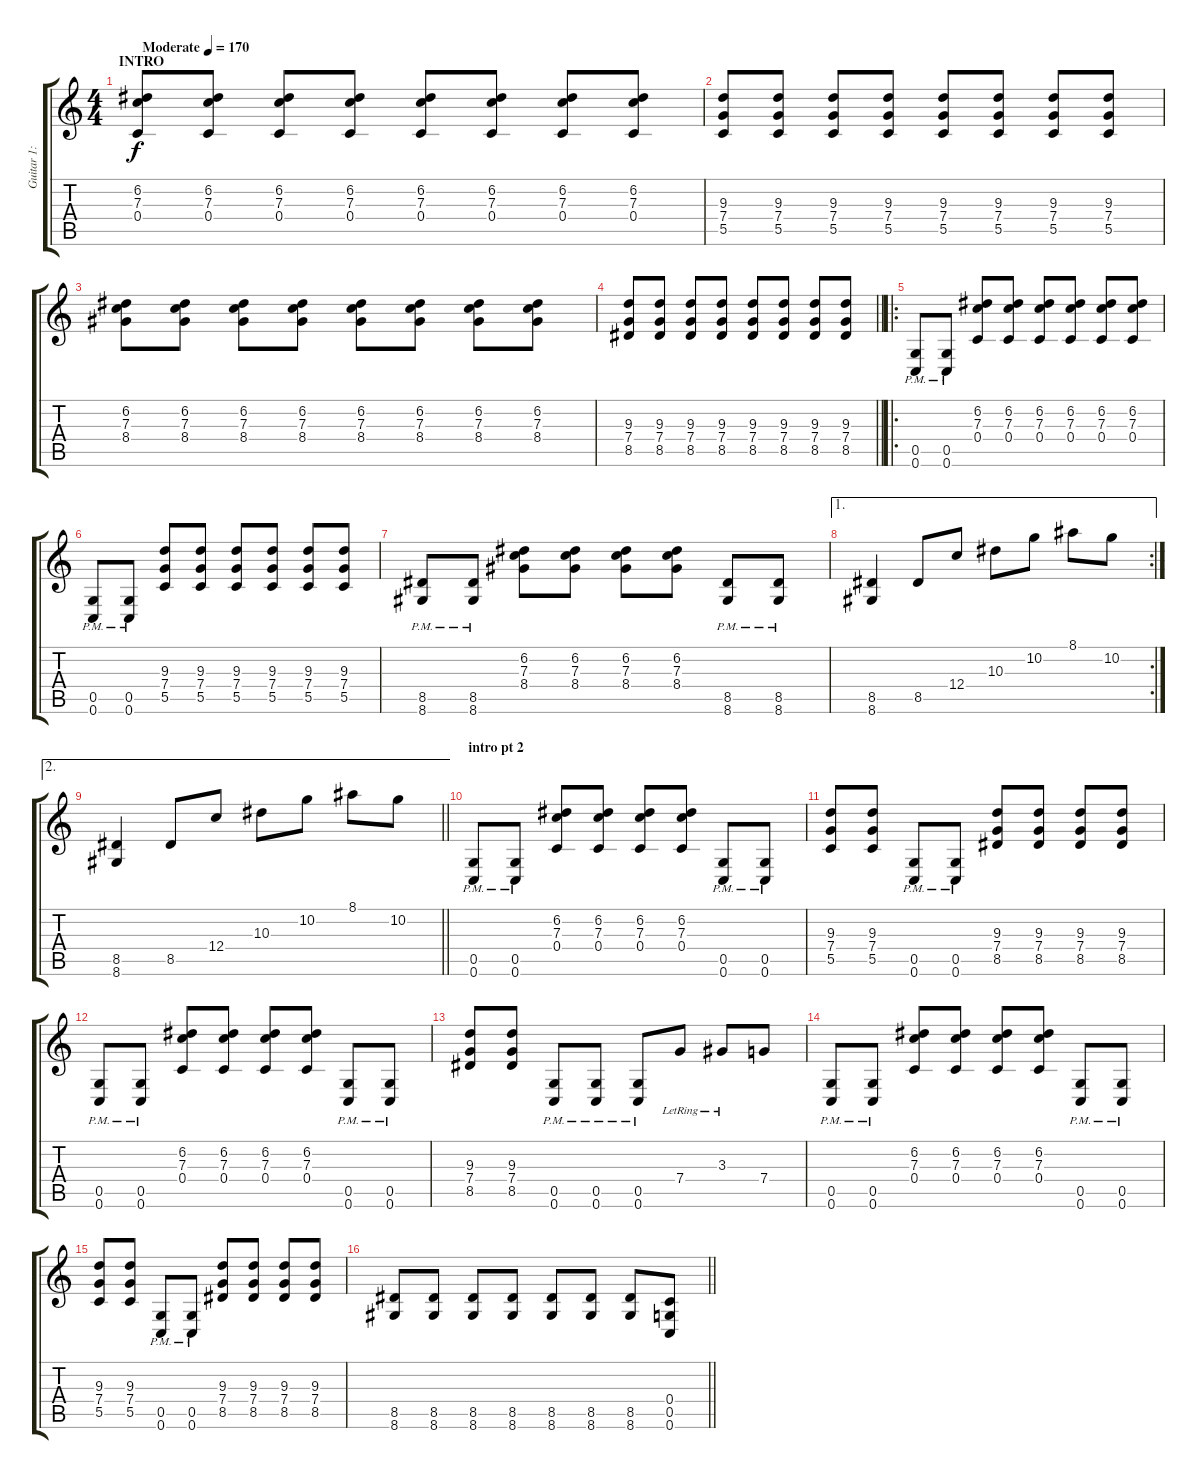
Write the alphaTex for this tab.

\track ("Guitar 1: Johan" "Guitar 1: ") {instrument overdrivenguitar}
\staff {score tabs}
\tuning (D4 A3 F3 C3 G2 C2) {hide}
\ts (4 4)
\section ("" "INTRO")
\tempo (170 "Moderate")
\clef g2
\ks c
(6.2 7.3 0.4).8{dy f volume 6 instrument overdrivenguitar} (6.2 7.3 0.4).8 (6.2 7.3 0.4).8 (6.2 7.3 0.4).8 (6.2 7.3 0.4).8 (6.2 7.3 0.4).8 (6.2 7.3 0.4).8 (6.2 7.3 0.4).8 |
(9.3 7.4 5.5).8 (9.3 7.4 5.5).8 (9.3 7.4 5.5).8 (9.3 7.4 5.5).8 (9.3 7.4 5.5).8 (9.3 7.4 5.5).8 (9.3 7.4 5.5).8 (9.3 7.4 5.5).8 |
(6.2 7.3 8.4).8 (6.2 7.3 8.4).8 (6.2 7.3 8.4).8 (6.2 7.3 8.4).8 (6.2 7.3 8.4).8 (6.2 7.3 8.4).8 (6.2 7.3 8.4).8 (6.2 7.3 8.4).8 |
\barLineRight lightlight
(9.3 7.4 8.5).8 (9.3 7.4 8.5).8 (9.3 7.4 8.5).8 (9.3 7.4 8.5).8 (9.3 7.4 8.5).8 (9.3 7.4 8.5).8 (9.3 7.4 8.5).8 (9.3 7.4 8.5).8 |
\ro
(0.5{pm} 0.6).8{volume 15} (0.5{pm} 0.6).8 (6.2 7.3 0.4).8 (6.2 7.3 0.4).8 (6.2 7.3 0.4).8 (6.2 7.3 0.4).8 (6.2 7.3 0.4).8 (6.2 7.3 0.4).8 |
(0.5{pm} 0.6).8 (0.5{pm} 0.6).8 (9.3 7.4 5.5).8 (9.3 7.4 5.5).8 (9.3 7.4 5.5).8 (9.3 7.4 5.5).8 (9.3 7.4 5.5).8 (9.3 7.4 5.5).8 |
(8.5{pm} 8.6).8 (8.5{pm} 8.6).8 (6.2 7.3 8.4).8 (6.2 7.3 8.4).8 (6.2 7.3 8.4).8 (6.2 7.3 8.4).8 (8.5{pm} 8.6).8 (8.5{pm} 8.6).8 |
\ae 1
\rc 2
(8.5 8.6).4 8.5.8 12.4.8 10.3.8 10.2.8 8.1.8 10.2.8 |
\ae 2
\barLineRight lightlight
(8.5 8.6).4 8.5.8 12.4.8 10.3.8 10.2.8 8.1.8 10.2.8 |
\section ("" "intro pt 2")
(0.5{pm} 0.6).8 (0.5{pm} 0.6).8 (6.2 7.3 0.4).8 (6.2 7.3 0.4).8 (6.2 7.3 0.4).8 (6.2 7.3 0.4).8 (0.5{pm} 0.6).8 (0.5{pm} 0.6).8 |
(9.3 7.4 5.5).8 (9.3 7.4 5.5).8 (0.5{pm} 0.6).8 (0.5{pm} 0.6).8 (9.3 7.4 8.5).8 (9.3 7.4 8.5).8 (9.3 7.4 8.5).8 (9.3 7.4 8.5).8 |
(0.5{pm} 0.6).8 (0.5{pm} 0.6).8 (6.2 7.3 0.4).8 (6.2 7.3 0.4).8 (6.2 7.3 0.4).8 (6.2 7.3 0.4).8 (0.5{pm} 0.6).8 (0.5{pm} 0.6).8 |
(9.3 7.4 8.5).8 (9.3 7.4 8.5).8 (0.5{pm} 0.6).8 (0.5{pm} 0.6).8 (0.5{pm} 0.6).8 7.4{lr}.8 3.3{lr}.8 7.4.8 |
(0.5{pm} 0.6).8 (0.5{pm} 0.6).8 (6.2 7.3 0.4).8 (6.2 7.3 0.4).8 (6.2 7.3 0.4).8 (6.2 7.3 0.4).8 (0.5{pm} 0.6).8 (0.5{pm} 0.6).8 |
(9.3 7.4 5.5).8 (9.3 7.4 5.5).8 (0.5{pm} 0.6).8 (0.5{pm} 0.6).8 (9.3 7.4 8.5).8 (9.3 7.4 8.5).8 (9.3 7.4 8.5).8 (9.3 7.4 8.5).8 |
\barLineRight lightlight
(8.5 8.6).8 (8.5 8.6).8 (8.5 8.6).8 (8.5 8.6).8 (8.5 8.6).8 (8.5 8.6).8 (8.5 8.6).8 (0.4 0.5 0.6).8
